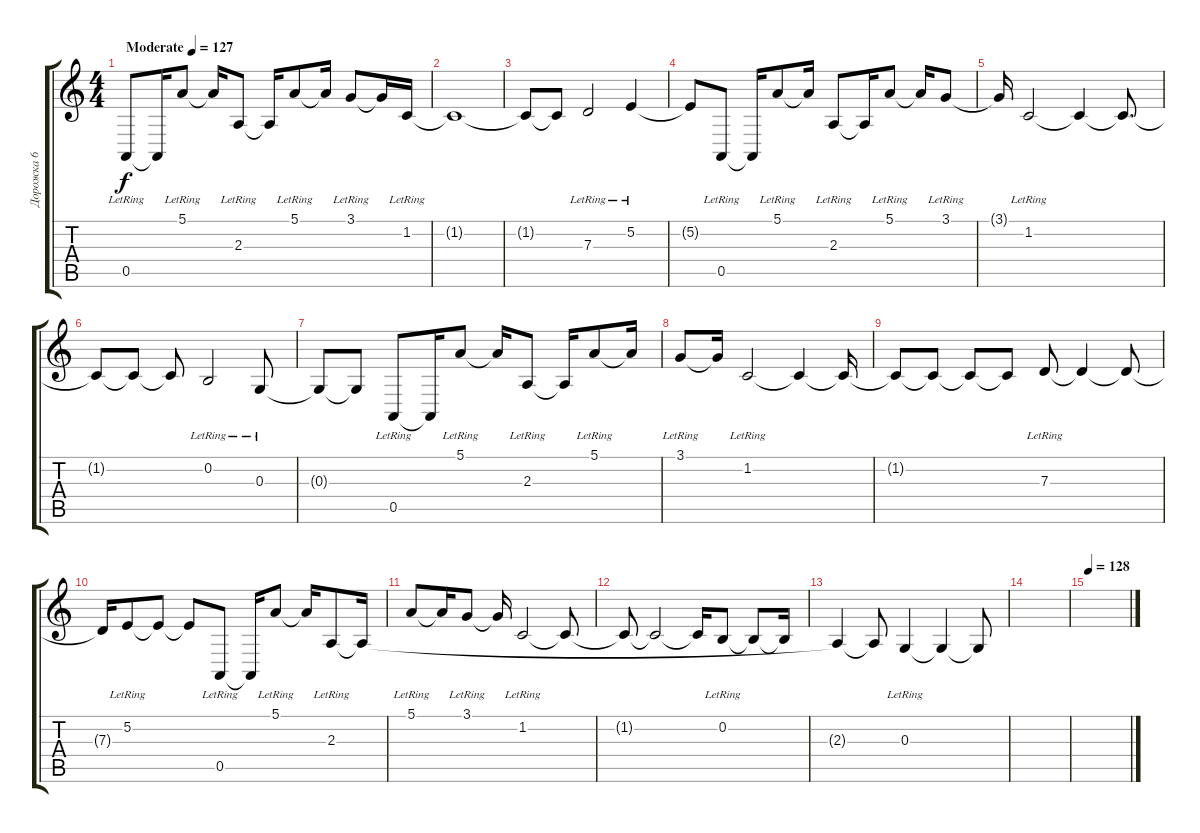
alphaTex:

\track ("Дорожка 6" "Дорожка 6") {instrument musicbox}
\staff {score tabs}
\tuning (E4 B3 G3 D3 A2 E2) {hide}
\ts (4 4)
\tempo (127 "Moderate")
\clef g2
\ks c
0.5{lr}.8{dy f instrument musicbox} 0.5{t}.16 5.1{lr}.8 5.1{t}.16 2.3{lr}.8 2.3{t}.16 5.1{lr}.8 5.1{t}.16 3.1{lr}.8 3.1{t}.16 1.2{lr}.16 |
1.2{t}.1 |
1.2{t}.8 1.2{t}.8 7.3{lr}.2 5.2{lr}.4 |
5.2{t}.8 0.5{lr}.8 0.5{t}.16 5.1{lr}.8 5.1{t}.16 2.3{lr}.8 2.3{t}.16 5.1{lr}.8 5.1{t}.16 3.1{lr}.8 |
3.1{t}.16 1.2{lr}.2 1.2{t}.4 1.2{t}.8{d} |
1.2{t}.8 1.2{t}.8 1.2{t}.8 0.2{lr}.2 0.3{lr}.8 |
0.3{t}.8 0.3{t}.8 0.5{lr}.8 0.5{t}.16 5.1{lr}.8 5.1{t}.16 2.3{lr}.8 2.3{t}.16 5.1{lr}.8 5.1{t}.16 |
3.1{lr}.8 3.1{t}.16 1.2{lr}.2 1.2{t}.4 1.2{t}.16 |
1.2{t}.8 1.2{t}.8 1.2{t}.8 1.2{t}.8 7.3{lr}.8 7.3{t}.4 7.3{t}.8 |
7.3{t}.16 5.2{lr}.8 5.2{t}.8 5.2{t}.8 0.5{lr}.8 0.5{t}.16 5.1{lr}.8 5.1{t}.16 2.3{lr}.8 2.3{t}.16 |
5.1{lr}.8 5.1{t}.16 3.1{lr}.8 3.1{t}.16 1.2{lr}.2 1.2{t}.8 |
1.2{t}.8 1.2{t}.2 1.2{t}.16 0.2{lr}.8 0.2{t}.8 0.2{t}.16 |
2.3{t}.4 2.3{t}.8 0.3{lr}.4 0.3{t}.4 0.3{t}.8 |
|
\tempo 128
